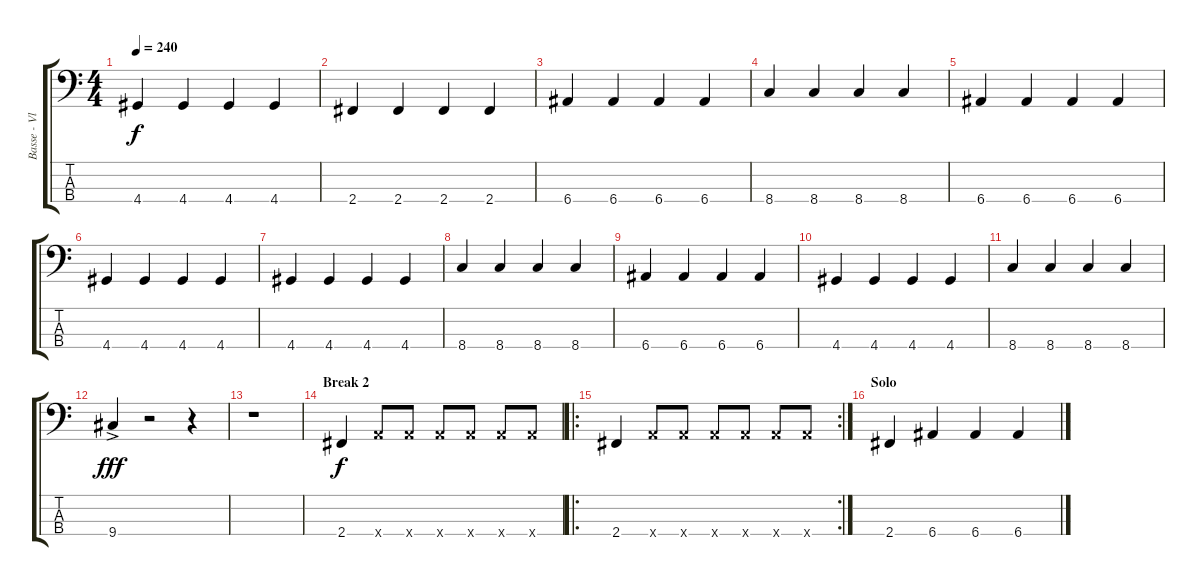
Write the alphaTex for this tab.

\track ("Basse - Vlad" "Basse - Vl") {instrument electricbassfinger}
\staff {score tabs}
\tuning (G2 D2 A1 E1) {hide}
\ts (4 4)
\tempo 240
\clef f4
\ks c
4.4.4{dy f} 4.4.4 4.4.4 4.4.4 |
2.4.4 2.4.4 2.4.4 2.4.4 |
6.4.4 6.4.4 6.4.4 6.4.4 |
8.4.4 8.4.4 8.4.4 8.4.4 |
6.4.4 6.4.4 6.4.4 6.4.4 |
4.4.4 4.4.4 4.4.4 4.4.4 |
4.4.4 4.4.4 4.4.4 4.4.4 |
8.4.4 8.4.4 8.4.4 8.4.4 |
6.4.4 6.4.4 6.4.4 6.4.4 |
4.4.4 4.4.4 4.4.4 4.4.4 |
8.4.4 8.4.4 8.4.4 8.4.4 |
9.4{ac}.4{dy fff} r.2 r.4 |
r.1 |
\section ("" "Break 2")
2.4.4{dy f} 5.4{x}.8 5.4{x}.8 5.4{x}.8 5.4{x}.8 5.4{x}.8 5.4{x}.8 |
\ro
\rc 2
2.4.4 5.4{x}.8 5.4{x}.8 5.4{x}.8 5.4{x}.8 5.4{x}.8 5.4{x}.8 |
\section ("" "Solo")
2.4.4 6.4.4 6.4.4 6.4.4
